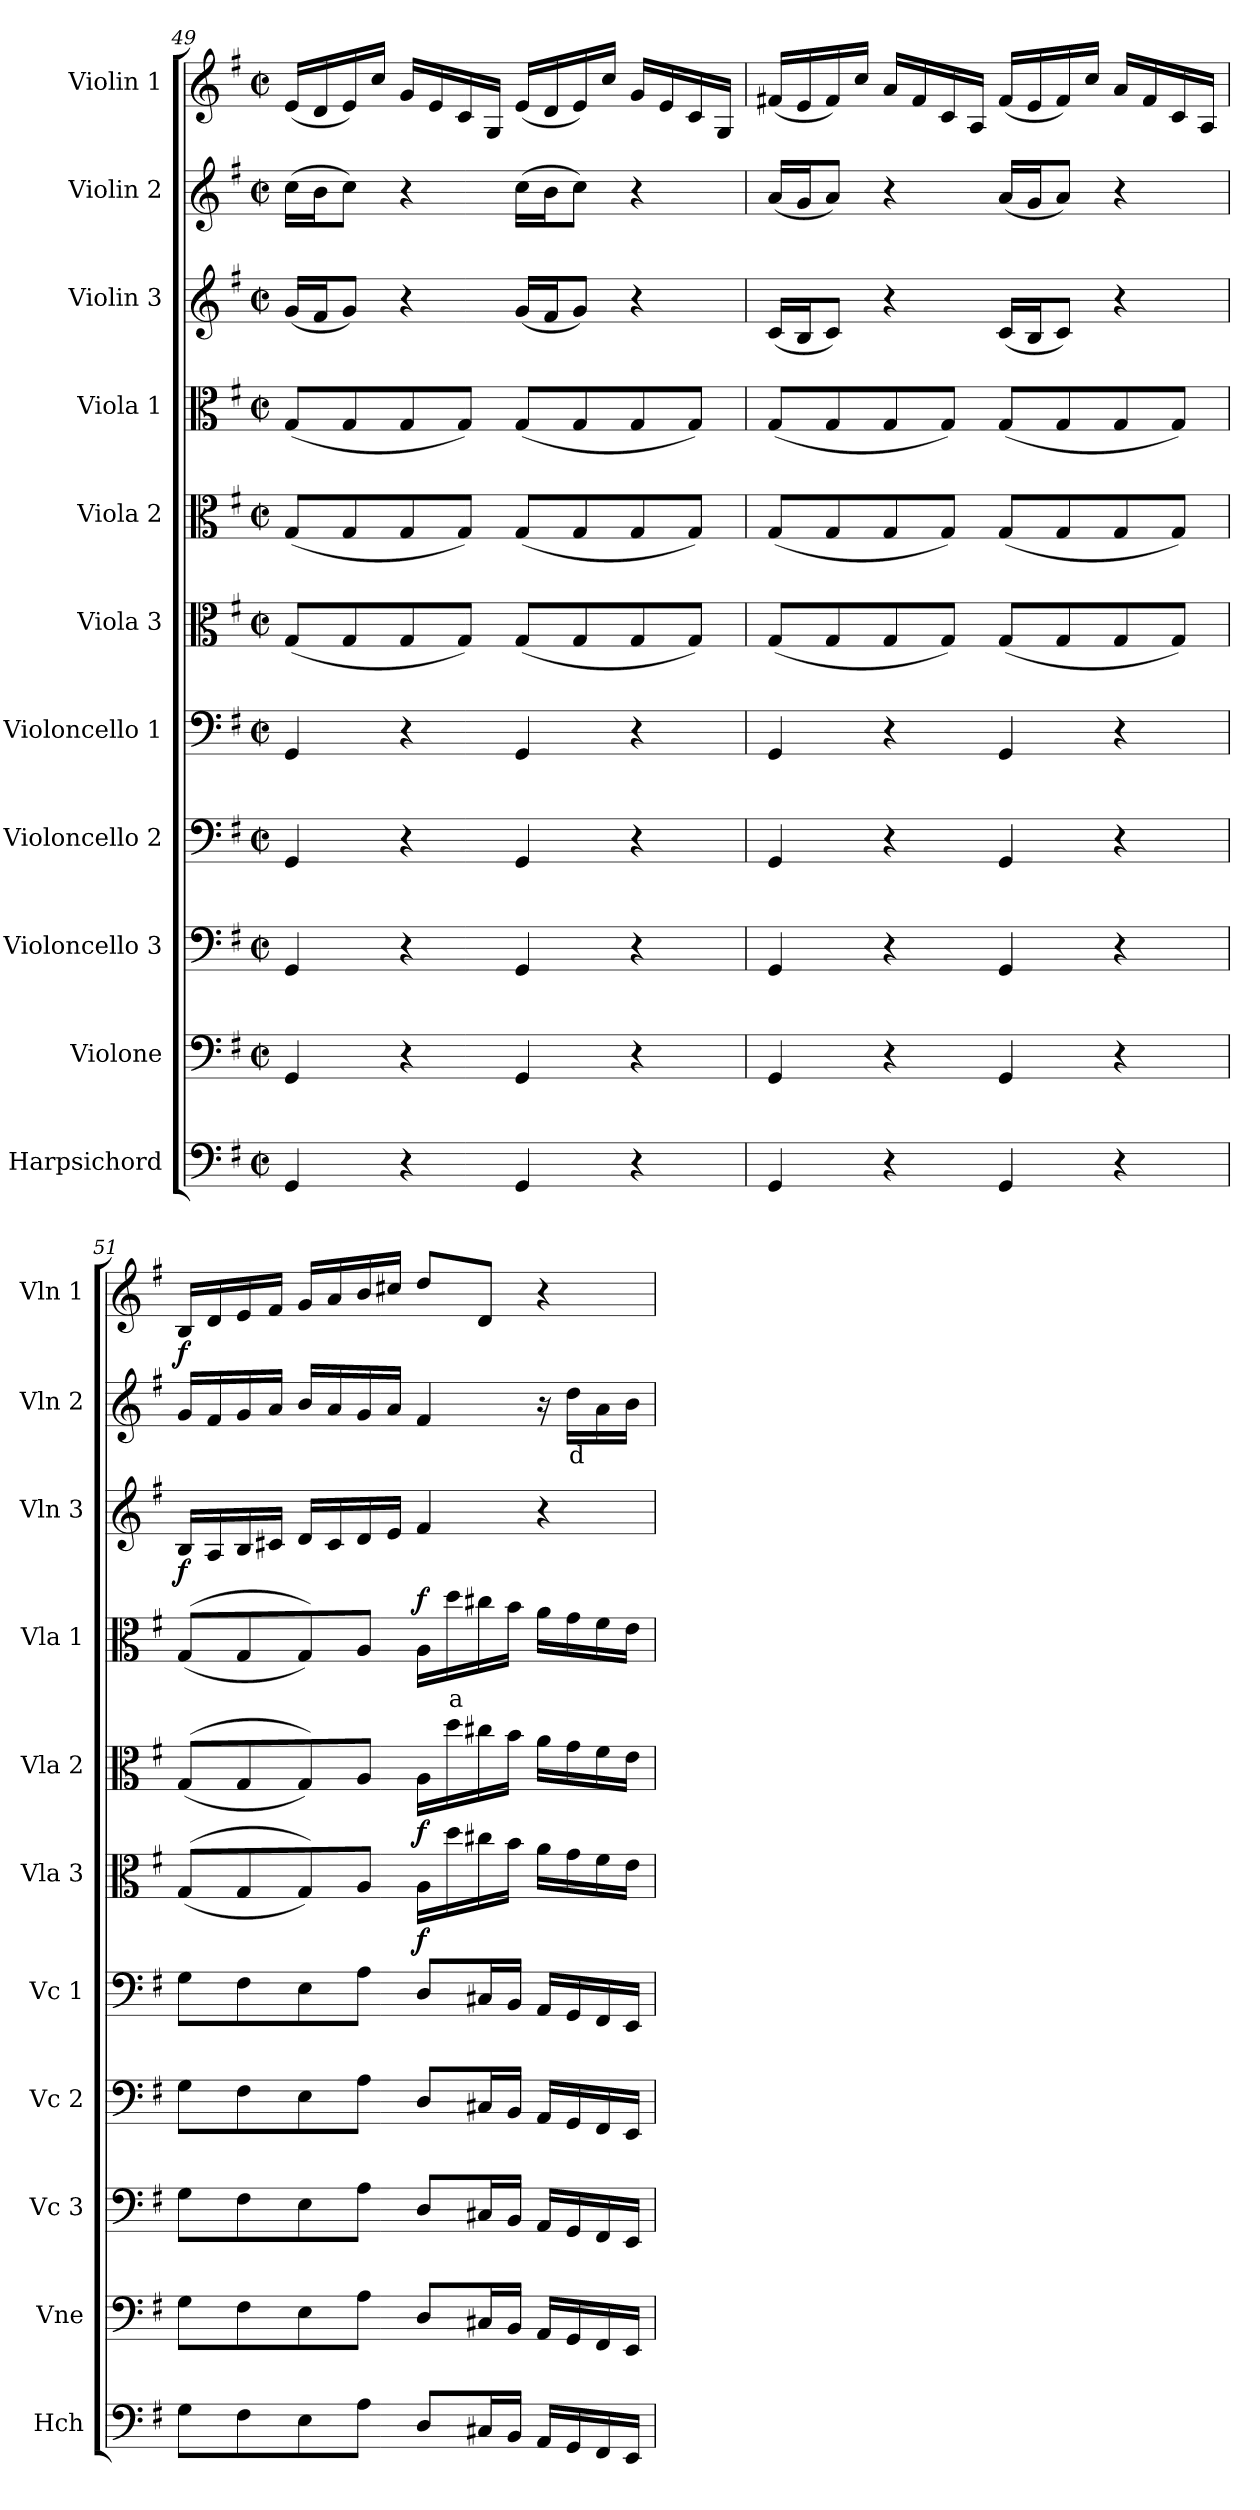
**kern	**kern	**kern	**kern	**kern	**kern	**dynam	**kern	**dynam	**kern	**text	**dynam	**kern	**dynam	**kern	**text	**dynam	**kern
*part11	*part10	*part9	*part8	*part7	*part6	*part6	*part5	*part5	*part4	*part4	*part4	*part3	*part3	*part2	*part2	*part2	*part1
*staff11	*staff10	*staff9	*staff8	*staff7	*staff6	*staff6	*staff5	*staff5	*staff4	*staff4	*staff4	*staff3	*staff3	*staff2	*staff2	*staff2	*staff1
*I"Harpsichord	*I"Violone	*I"Violoncello 3	*I"Violoncello 2	*I"Violoncello 1	*I"Viola 3	*	*I"Viola 2	*	*I"Viola 1	*	*	*I"Violin 3	*	*I"Violin 2	*	*	*I"Violin 1
*I'Hch	*I'Vne	*I'Vc 3	*I'Vc 2	*I'Vc 1	*I'Vla 3	*	*I'Vla 2	*	*I'Vla 1	*	*	*I'Vln 3	*	*I'Vln 2	*	*	*I'Vln 1
*clefF4	*clefF4	*clefF4	*clefF4	*clefF4	*clefC3	*	*clefC3	*	*clefC3	*	*	*clefG2	*	*clefG2	*	*	*clefG2
*	*ITrd7c12	*	*	*	*	*	*	*	*	*	*	*	*	*	*	*	*
*k[f#]	*k[f#]	*k[f#]	*k[f#]	*k[f#]	*k[f#]	*	*k[f#]	*	*k[f#]	*	*	*k[f#]	*	*k[f#]	*	*	*k[f#]
*M4/4	*M4/4	*M4/4	*M4/4	*M4/4	*M4/4	*	*M4/4	*	*M4/4	*	*	*M4/4	*	*M4/4	*	*	*M4/4
*met(c|)	*met(c|)	*met(c|)	*met(c|)	*met(c|)	*met(c|)	*	*met(c|)	*	*met(c|)	*	*	*met(c|)	*	*met(c|)	*	*	*met(c|)
=49	=49	=49	=49	=49	=49	=49	=49	=49	=49	=49	=49	=49	=49	=49	=49	=49	=49
4GG/	4GGG/	4GG/	4GG/	4GG/	(8G/L	.	(8G/L	.	(8G/L	.	.	(16g/LL	.	(16cc\LL	.	.	(16e/LL
.	.	.	.	.	.	.	.	.	.	.	.	16f#/J	.	16b\J	.	.	16d/
.	.	.	.	.	8G/	.	8G/	.	8G/	.	.	8g/J)	.	8cc\J)	.	.	16e/)
.	.	.	.	.	.	.	.	.	.	.	.	.	.	.	.	.	16cc/JJ
4r	4r	4r	4r	4r	8G/	.	8G/	.	8G/	.	.	4r	.	4r	.	.	16g/LL
.	.	.	.	.	.	.	.	.	.	.	.	.	.	.	.	.	16e/
.	.	.	.	.	8G/J)	.	8G/J)	.	8G/J)	.	.	.	.	.	.	.	16c/
.	.	.	.	.	.	.	.	.	.	.	.	.	.	.	.	.	16G/JJ
4GG/	4GGG/	4GG/	4GG/	4GG/	(8G/L	.	(8G/L	.	(8G/L	.	.	(16g/LL	.	(16cc\LL	.	.	(16e/LL
.	.	.	.	.	.	.	.	.	.	.	.	16f#/J	.	16b\J	.	.	16d/
.	.	.	.	.	8G/	.	8G/	.	8G/	.	.	8g/J)	.	8cc\J)	.	.	16e/)
.	.	.	.	.	.	.	.	.	.	.	.	.	.	.	.	.	16cc/JJ
4r	4r	4r	4r	4r	8G/	.	8G/	.	8G/	.	.	4r	.	4r	.	.	16g/LL
.	.	.	.	.	.	.	.	.	.	.	.	.	.	.	.	.	16e/
.	.	.	.	.	8G/J)	.	8G/J)	.	8G/J)	.	.	.	.	.	.	.	16c/
.	.	.	.	.	.	.	.	.	.	.	.	.	.	.	.	.	16G/JJ
!!LO:PB:g=z
=50	=50	=50	=50	=50	=50	=50	=50	=50	=50	=50	=50	=50	=50	=50	=50	=50	=50
4GG/	4GGG/	4GG/	4GG/	4GG/	(8G/L	.	(8G/L	.	(8G/L	.	.	(16c/LL	.	(16a/LL	.	.	(16f#X/LL
.	.	.	.	.	.	.	.	.	.	.	.	16B/J	.	16g/J	.	.	16e/
.	.	.	.	.	8G/	.	8G/	.	8G/	.	.	8c/J)	.	8a/J)	.	.	16f#/)
.	.	.	.	.	.	.	.	.	.	.	.	.	.	.	.	.	16cc/JJ
4r	4r	4r	4r	4r	8G/	.	8G/	.	8G/	.	.	4r	.	4r	.	.	16a/LL
.	.	.	.	.	.	.	.	.	.	.	.	.	.	.	.	.	16f#/
.	.	.	.	.	8G/J)	.	8G/J)	.	8G/J)	.	.	.	.	.	.	.	16c/
.	.	.	.	.	.	.	.	.	.	.	.	.	.	.	.	.	16A/JJ
4GG/	4GGG/	4GG/	4GG/	4GG/	(8G/L	.	(8G/L	.	(8G/L	.	.	(16c/LL	.	(16a/LL	.	.	(16f#/LL
.	.	.	.	.	.	.	.	.	.	.	.	16B/J	.	16g/J	.	.	16e/
.	.	.	.	.	8G/	.	8G/	.	8G/	.	.	8c/J)	.	8a/J)	.	.	16f#/)
.	.	.	.	.	.	.	.	.	.	.	.	.	.	.	.	.	16cc/JJ
4r	4r	4r	4r	4r	8G/	.	8G/	.	8G/	.	.	4r	.	4r	.	.	16a/LL
.	.	.	.	.	.	.	.	.	.	.	.	.	.	.	.	.	16f#/
.	.	.	.	.	8G/J)	.	8G/J)	.	8G/J)	.	.	.	.	.	.	.	16c/
.	.	.	.	.	.	.	.	.	.	.	.	.	.	.	.	.	16A/JJ
=51	=51	=51	=51	=51	=51	=51	=51	=51	=51	=51	=51	=51	=51	=51	=51	=51	=51
!	!	!	!	!	!	!	!	!	!	!	!	!	!LO:DY:b	!	!	!LO:DY:b	!
8G\L	8GG\L	8G\L	8G\L	8G\L	((8G/L	.	((8G/L	.	((8G/L	.	.	16B/LL	f	16g/LL	.	f	16B/LL
.	.	.	.	.	.	.	.	.	.	.	.	16A/	.	16f#/	.	.	16d/
8F#\	8FF#\	8F#\	8F#\	8F#\	8G/	.	8G/	.	8G/	.	.	16B/	.	16g/	.	.	16e/
.	.	.	.	.	.	.	.	.	.	.	.	16c#X/JJ	.	16a/JJ	.	.	16f#/JJ
8E\	8EE\	8E\	8E\	8E\	8G/))	.	8G/))	.	8G/))	.	.	16d/LL	.	16b/LL	.	.	16g/LL
.	.	.	.	.	.	.	.	.	.	.	.	16c#/	.	16a/	.	.	16a/
8A\J	8AA\J	8A\J	8A\J	8A\J	8A/J	.	8A/J	.	8A/J	.	.	16d/	.	16g/	.	.	16b/
.	.	.	.	.	.	.	.	.	.	.	.	16e/JJ	.	16a/JJ	.	.	16cc#X/JJ
!	!	!	!	!	!	!LO:DY:b	!	!LO:DY:b	!	!	!LO:DY:b	!	!	!	!	!	!
8D/L	8DD/L	8D/L	8D/L	8D/L	16A\LL	f	16A\LL	f	16A\LL	.	f	4f#/	.	4f#/	.	.	8dd/L
!	!	!	!	!	!	!	!	!	!	!LO:LY:b:color=#FF0000	!	!	!	!	!	!	!
.	.	.	.	.	16dd\	.	16dd\	.	16dd\	a	.	.	.	.	.	.	.
16C#X/L	16CC#X/L	16C#X/L	16C#X/L	16C#X/L	16cc#X\	.	16cc#X\	.	16cc#X\	.	.	.	.	.	.	.	8d/J
16BB/JJ	16BBB/JJ	16BB/JJ	16BB/JJ	16BB/JJ	16b\JJ	.	16b\JJ	.	16b\JJ	.	.	.	.	.	.	.	.
16AA/LL	16AAA/LL	16AA/LL	16AA/LL	16AA/LL	16a\LL	.	16a\LL	.	16a\LL	.	.	4r	.	16r	.	.	4r
!	!	!	!	!	!	!	!	!	!	!	!	!	!	!	!LO:LY:b:color=#FF0000	!	!
16GG/	16GGG/	16GG/	16GG/	16GG/	16g\	.	16g\	.	16g\	.	.	.	.	16dd\LL	d	.	.
16FF#/	16FFF#/	16FF#/	16FF#/	16FF#/	16f#\	.	16f#\	.	16f#\	.	.	.	.	16a\	.	.	.
16EE/JJ	16EEE/JJ	16EE/JJ	16EE/JJ	16EE/JJ	16e\JJ	.	16e\JJ	.	16e\JJ	.	.	.	.	16b\JJ	.	.	.
=	=	=	=	=	=	=	=	=	=	=	=	=	=	=	=	=	=
*-	*-	*-	*-	*-	*-	*-	*-	*-	*-	*-	*-	*-	*-	*-	*-	*-	*-
